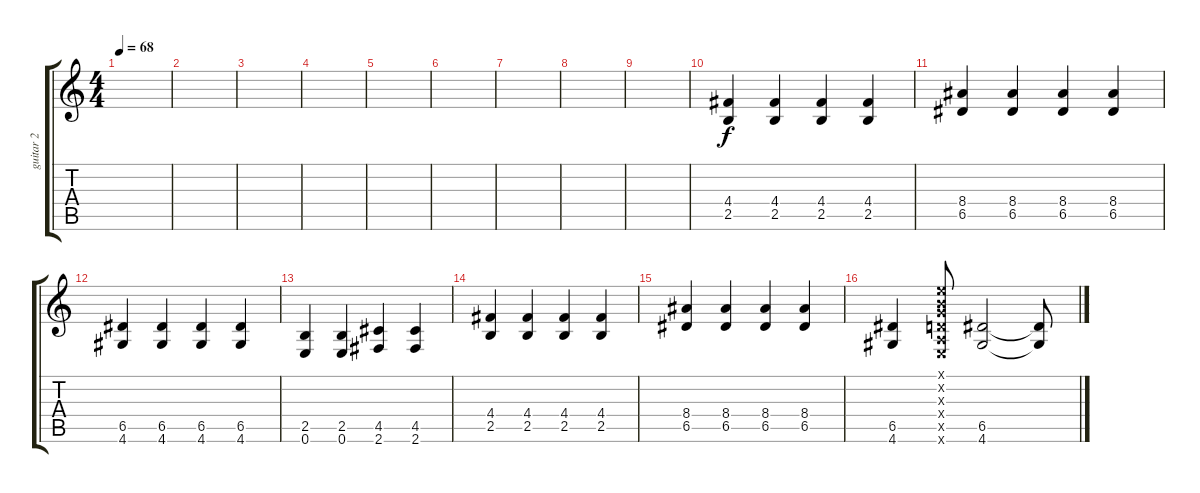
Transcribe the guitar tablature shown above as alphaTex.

\track ("guitar 2" "guitar 2") {instrument electricguitarjazz}
\staff {score tabs}
\tuning (E4 B3 G3 D3 A2 E2) {hide}
\ts (4 4)
\tempo 68
\clef g2
\ks c
|
|
|
|
|
|
|
|
|
(4.4 2.5).4{instrument overdrivenguitar} (4.4 2.5).4 (4.4 2.5).4 (4.4 2.5).4 |
(8.4 6.5).4 (8.4 6.5).4 (8.4 6.5).4 (8.4 6.5).4 |
(6.5 4.6).4 (6.5 4.6).4 (6.5 4.6).4 (6.5 4.6).4 |
(2.5 0.6).4 (2.5 0.6).4 (4.5 2.6).4 (4.5 2.6).4 |
(4.4 2.5).4 (4.4 2.5).4 (4.4 2.5).4 (4.4 2.5).4 |
(8.4 6.5).4 (8.4 6.5).4 (8.4 6.5).4 (8.4 6.5).4 |
(6.5 4.6).4 (0.1{x} 0.2{x} 0.3{x} 0.4{x} 0.5{x} 0.6{x}).8 (6.5 4.6).2 (6.5{t} 4.6{t}).8
